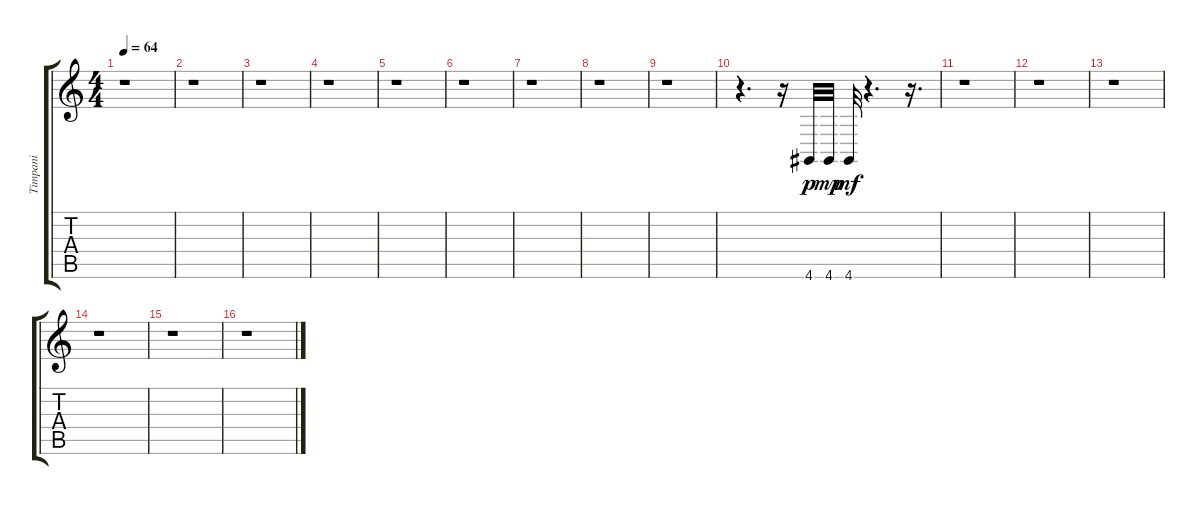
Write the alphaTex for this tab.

\track ("Timpani" "Timpani") {instrument timpani}
\staff {score tabs}
\tuning (E4 B3 G3 D3 A2 E2) {hide}
\ts (4 4)
\tempo 64
\clef g2
\ks c
r.1{dy fff} |
r.1 |
r.1 |
r.1 |
r.1 |
r.1 |
r.1 |
r.1 |
r.1 |
r.4{d} r.16 4.6.32{dy p volume 8} 4.6.32{dy mp} 4.6.32{dy mf} r.4{d} r.16{d} |
r.1 |
r.1 |
r.1 |
r.1 |
r.1 |
r.1
